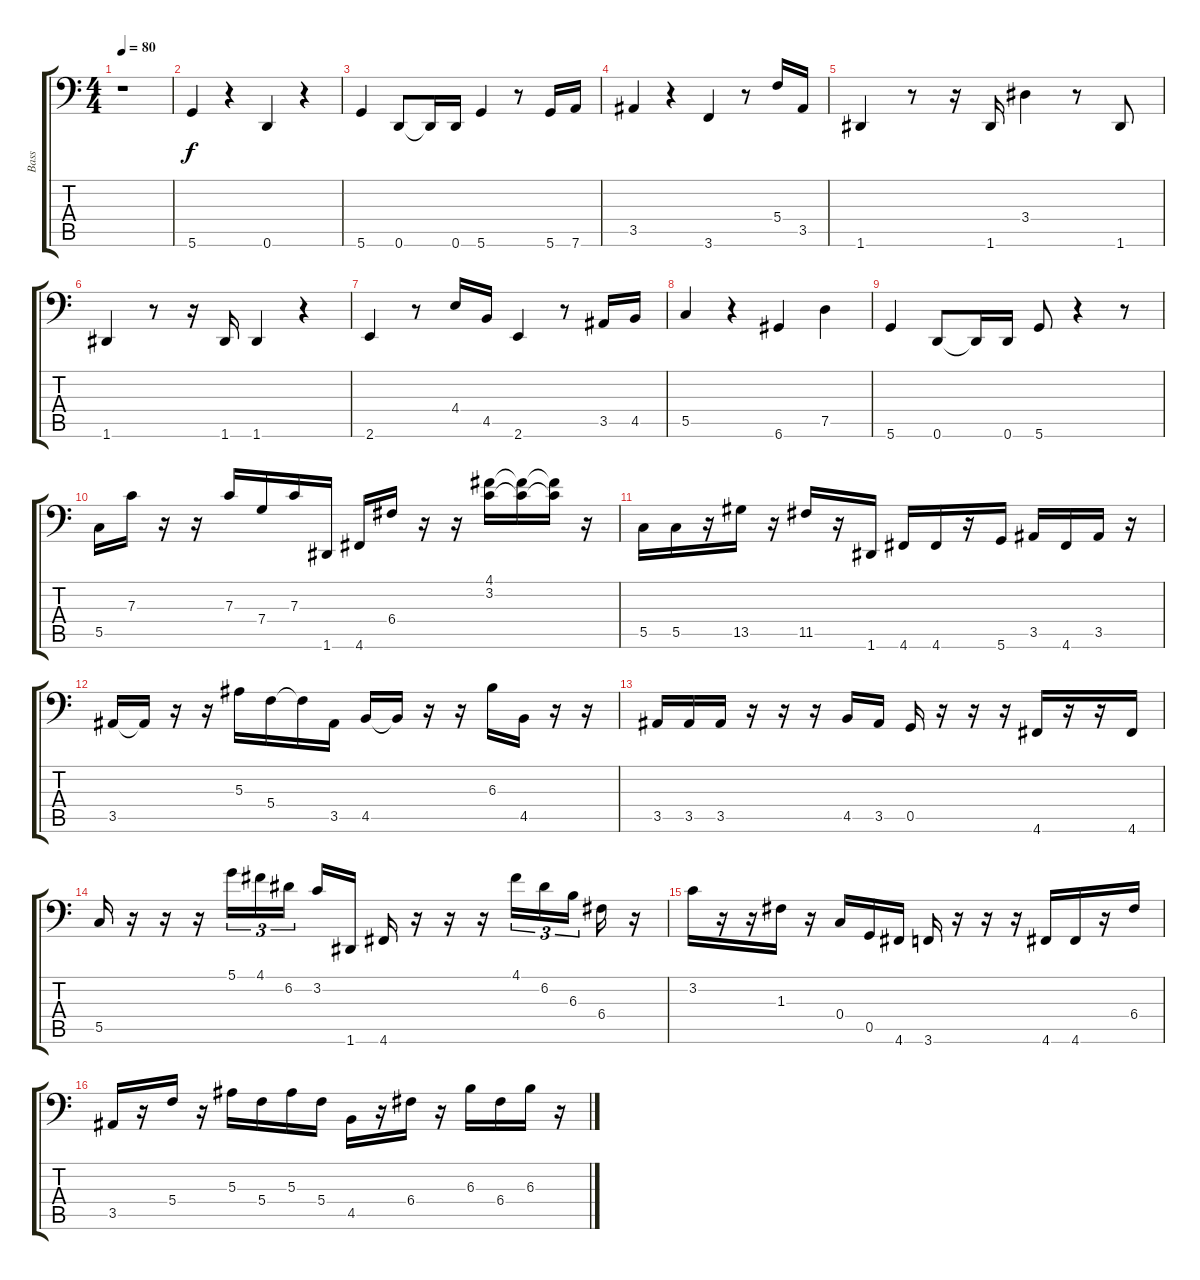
\track ("Bass" "Bass") {instrument electricbassfinger}
\staff {score tabs}
\tuning (D3 A2 F2 C2 G1 D1) {hide}
\ts (4 4)
\tempo 80
\clef f4
\ks c
r.1{dy f instrument electricbassfinger} |
5.6.4 r.4 0.6.4 r.4 |
5.6.4 0.6.8 0.6{t}.16 0.6.16 5.6.4 r.8 5.6.16 7.6.16 |
3.5.4 r.4 3.6.4 r.8 5.4.16 3.5.16 |
1.6.4 r.8 r.16 1.6.16 3.4.4 r.8 1.6.8 |
1.6.4 r.8 r.16 1.6.16 1.6.4 r.4 |
2.6.4 r.8 4.4.16 4.5.16 2.6.4 r.8 3.5.16 4.5.16 |
5.5.4 r.4 6.6.4 7.5.4 |
5.6.4 0.6.8 0.6{t}.16 0.6.16 5.6.8 r.4 r.8 |
5.5.16 7.3.16 r.16 r.16 7.3.16 7.4.16 7.3.16 1.6.16 4.6.16 6.4.16 r.16 r.16 (4.1 3.2).16 (4.1{t} 3.2{t}).16 (4.1{t} 3.2{t}).16 r.16 |
5.5.16 5.5.16 r.16 13.5.16 r.16 11.5.16 r.16 1.6.16 4.6.16 4.6.16 r.16 5.6.16 3.5.16 4.6.16 3.5.16 r.16 |
3.5.16 3.5{t}.16 r.16 r.16 5.3.16 5.4.16 5.4{t}.16 3.5.16 4.5.16 4.5{t}.16 r.16 r.16 6.3.16 4.5.16 r.16 r.16 |
3.5.16 3.5.16 3.5.16 r.16 r.16 r.16 4.5.16 3.5.16 0.5.16 r.16 r.16 r.16 4.6.16 r.16 r.16 4.6.16 |
5.5.16 r.16 r.16 r.16 5.1.16{tu (3 2)} 4.1.16{tu (3 2)} 6.2.16{tu (3 2)} 3.2.16 1.6.16 4.6.16 r.16 r.16 r.16 4.1.16{tu (3 2)} 6.2.16{tu (3 2)} 6.3.16{tu (3 2)} 6.4.16 r.16 |
3.2.16 r.16 r.16 1.3.16 r.16 0.4.16 0.5.16 4.6.16 3.6.16 r.16 r.16 r.16 4.6.16 4.6.16 r.16 6.4.16 |
3.5.16 r.16 5.4.16 r.16 5.3.16 5.4.16 5.3.16 5.4.16 4.5.16 r.16 6.4.16 r.16 6.3.16 6.4.16 6.3.16 r.16
